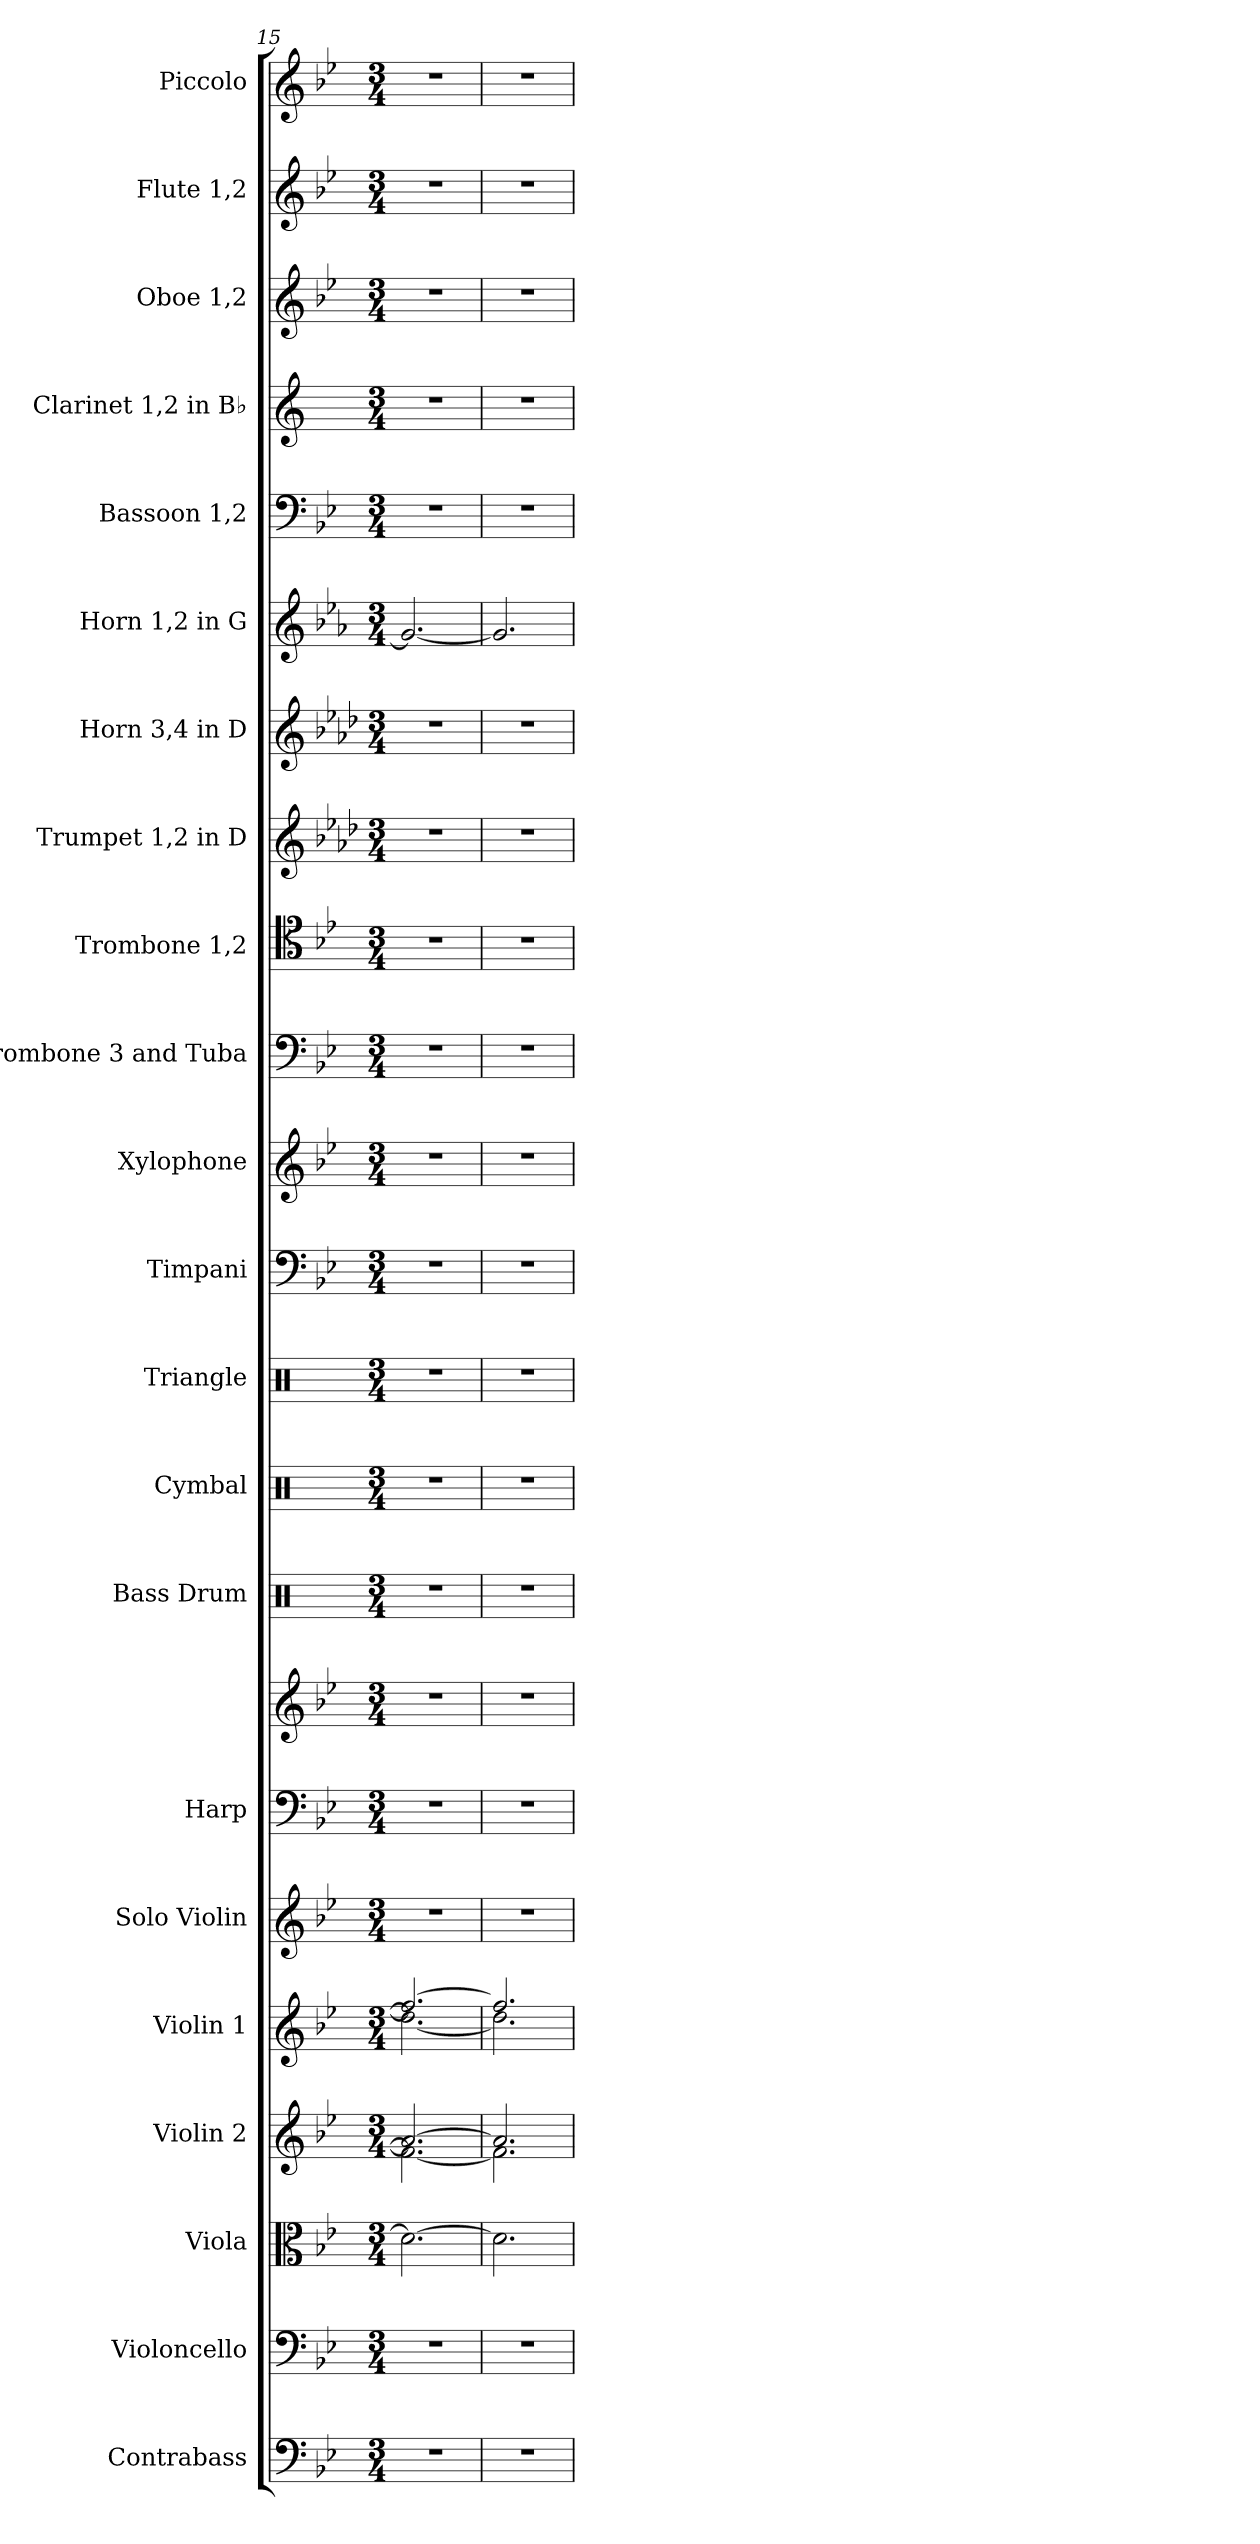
**kern	**kern	**kern	**kern	**kern	**kern	**kern	**kern	**kern	**kern	**kern	**kern	**kern	**kern	**kern	**kern	**kern	**kern	**kern	**kern	**kern	**kern	**kern
*part22	*part21	*part20	*part19	*part18	*part17	*part16	*part16	*part15	*part14	*part13	*part12	*part11	*part10	*part9	*part8	*part7	*part6	*part5	*part4	*part3	*part2	*part1
*staff23	*staff22	*staff21	*staff20	*staff19	*staff18	*staff17	*staff16	*staff15	*staff14	*staff13	*staff12	*staff11	*staff10	*staff9	*staff8	*staff7	*staff6	*staff5	*staff4	*staff3	*staff2	*staff1
*I"Contrabass	*I"Violoncello	*I"Viola	*I"Violin 2	*I"Violin 1	*I"Solo Violin	*I"Harp	*	*I"Bass Drum	*I"Cymbal	*I"Triangle	*I"Timpani	*I"Xylophone	*I"Trombone 3 and Tuba	*I"Trombone 1,2	*I"Trumpet 1,2 in D	*I"Horn 3,4 in D	*I"Horn 1,2 in G	*I"Bassoon 1,2	*I"Clarinet 1,2 in B♭	*I"Oboe 1,2	*I"Flute 1,2	*I"Piccolo
*I'Cb.	*I'Vc.	*I'Vla.	*I'Vln. 2	*I'Vln. 1	*I'Solo Vln.	*I'Hrp.	*	*I'B.D	*I'Cym.	*I'Trgl.	*I'Timp.	*I'Xyl.	*I'Tbn. 3 and Tba.	*I'Tbn. 1,2	*I'Tpt. 1,2 in D	*I'Hn. 3,4 in D	*I'Hn. 1,2 in G	*I'Bsn. 1,2	*I'Cl. 1,2 in B♭	*I'Ob. 1,2	*I'Fl. 1,2	*I'Picc.
*clefF4	*clefF4	*clefC3	*clefG2	*clefG2	*clefG2	*clefF4	*clefG2	*clefX	*clefX	*clefX	*clefF4	*clefG2	*clefF4	*clefC4	*clefG2	*clefG2	*clefG2	*clefF4	*clefG2	*clefG2	*clefG2	*clefG2
*ITrd7c12	*	*	*	*	*	*	*	*	*	*	*	*ITrd-7c-12	*	*	*ITrd-1c-2	*ITrd6c10	*ITrd3c5	*	*ITrd1c2	*	*	*ITrd-7c-12
*k[b-e-]	*k[b-e-]	*k[b-e-]	*k[b-e-]	*k[b-e-]	*k[b-e-]	*k[b-e-]	*k[b-e-]	*k[]	*k[]	*k[]	*k[b-e-]	*k[b-e-]	*k[b-e-]	*k[b-e-]	*k[b-e-]	*k[b-e-]	*k[b-e-]	*k[b-e-]	*k[b-e-]	*k[b-e-]	*k[b-e-]	*k[b-e-]
*M3/4	*M3/4	*M3/4	*M3/4	*M3/4	*M3/4	*M3/4	*M3/4	*M3/4	*M3/4	*M3/4	*M3/4	*M3/4	*M3/4	*M3/4	*M3/4	*M3/4	*M3/4	*M3/4	*M3/4	*M3/4	*M3/4	*M3/4
=15	=15	=15	=15	=15	=15	=15	=15	=15	=15	=15	=15	=15	=15	=15	=15	=15	=15	=15	=15	=15	=15	=15
*	*	*	*^	*^	*	*	*	*	*	*	*	*	*	*	*	*	*	*	*	*	*	*
2.r	2.r	2.d\_	2.a/_	2.f#\_	2.ff#/_	2.dd\_	2.r	2.r	2.r	2.r	2.r	2.r	2.r	2.r	2.r	2.r	2.r	2.r	2.d/_	2.r	2.r	2.r	2.r	2.r
=16	=16	=16	=16	=16	=16	=16	=16	=16	=16	=16	=16	=16	=16	=16	=16	=16	=16	=16	=16	=16	=16	=16	=16	=16
2.r	2.r	2.d\]	2.a/]	2.f#\]	2.ff#/]	2.dd\]	2.r	2.r	2.r	2.r	2.r	2.r	2.r	2.r	2.r	2.r	2.r	2.r	2.d/]	2.r	2.r	2.r	2.r	2.r
*	*	*	*v	*v	*	*	*	*	*	*	*	*	*	*	*	*	*	*	*	*	*	*	*	*
*	*	*	*	*v	*v	*	*	*	*	*	*	*	*	*	*	*	*	*	*	*	*	*	*
=	=	=	=	=	=	=	=	=	=	=	=	=	=	=	=	=	=	=	=	=	=	=
*-	*-	*-	*-	*-	*-	*-	*-	*-	*-	*-	*-	*-	*-	*-	*-	*-	*-	*-	*-	*-	*-	*-
